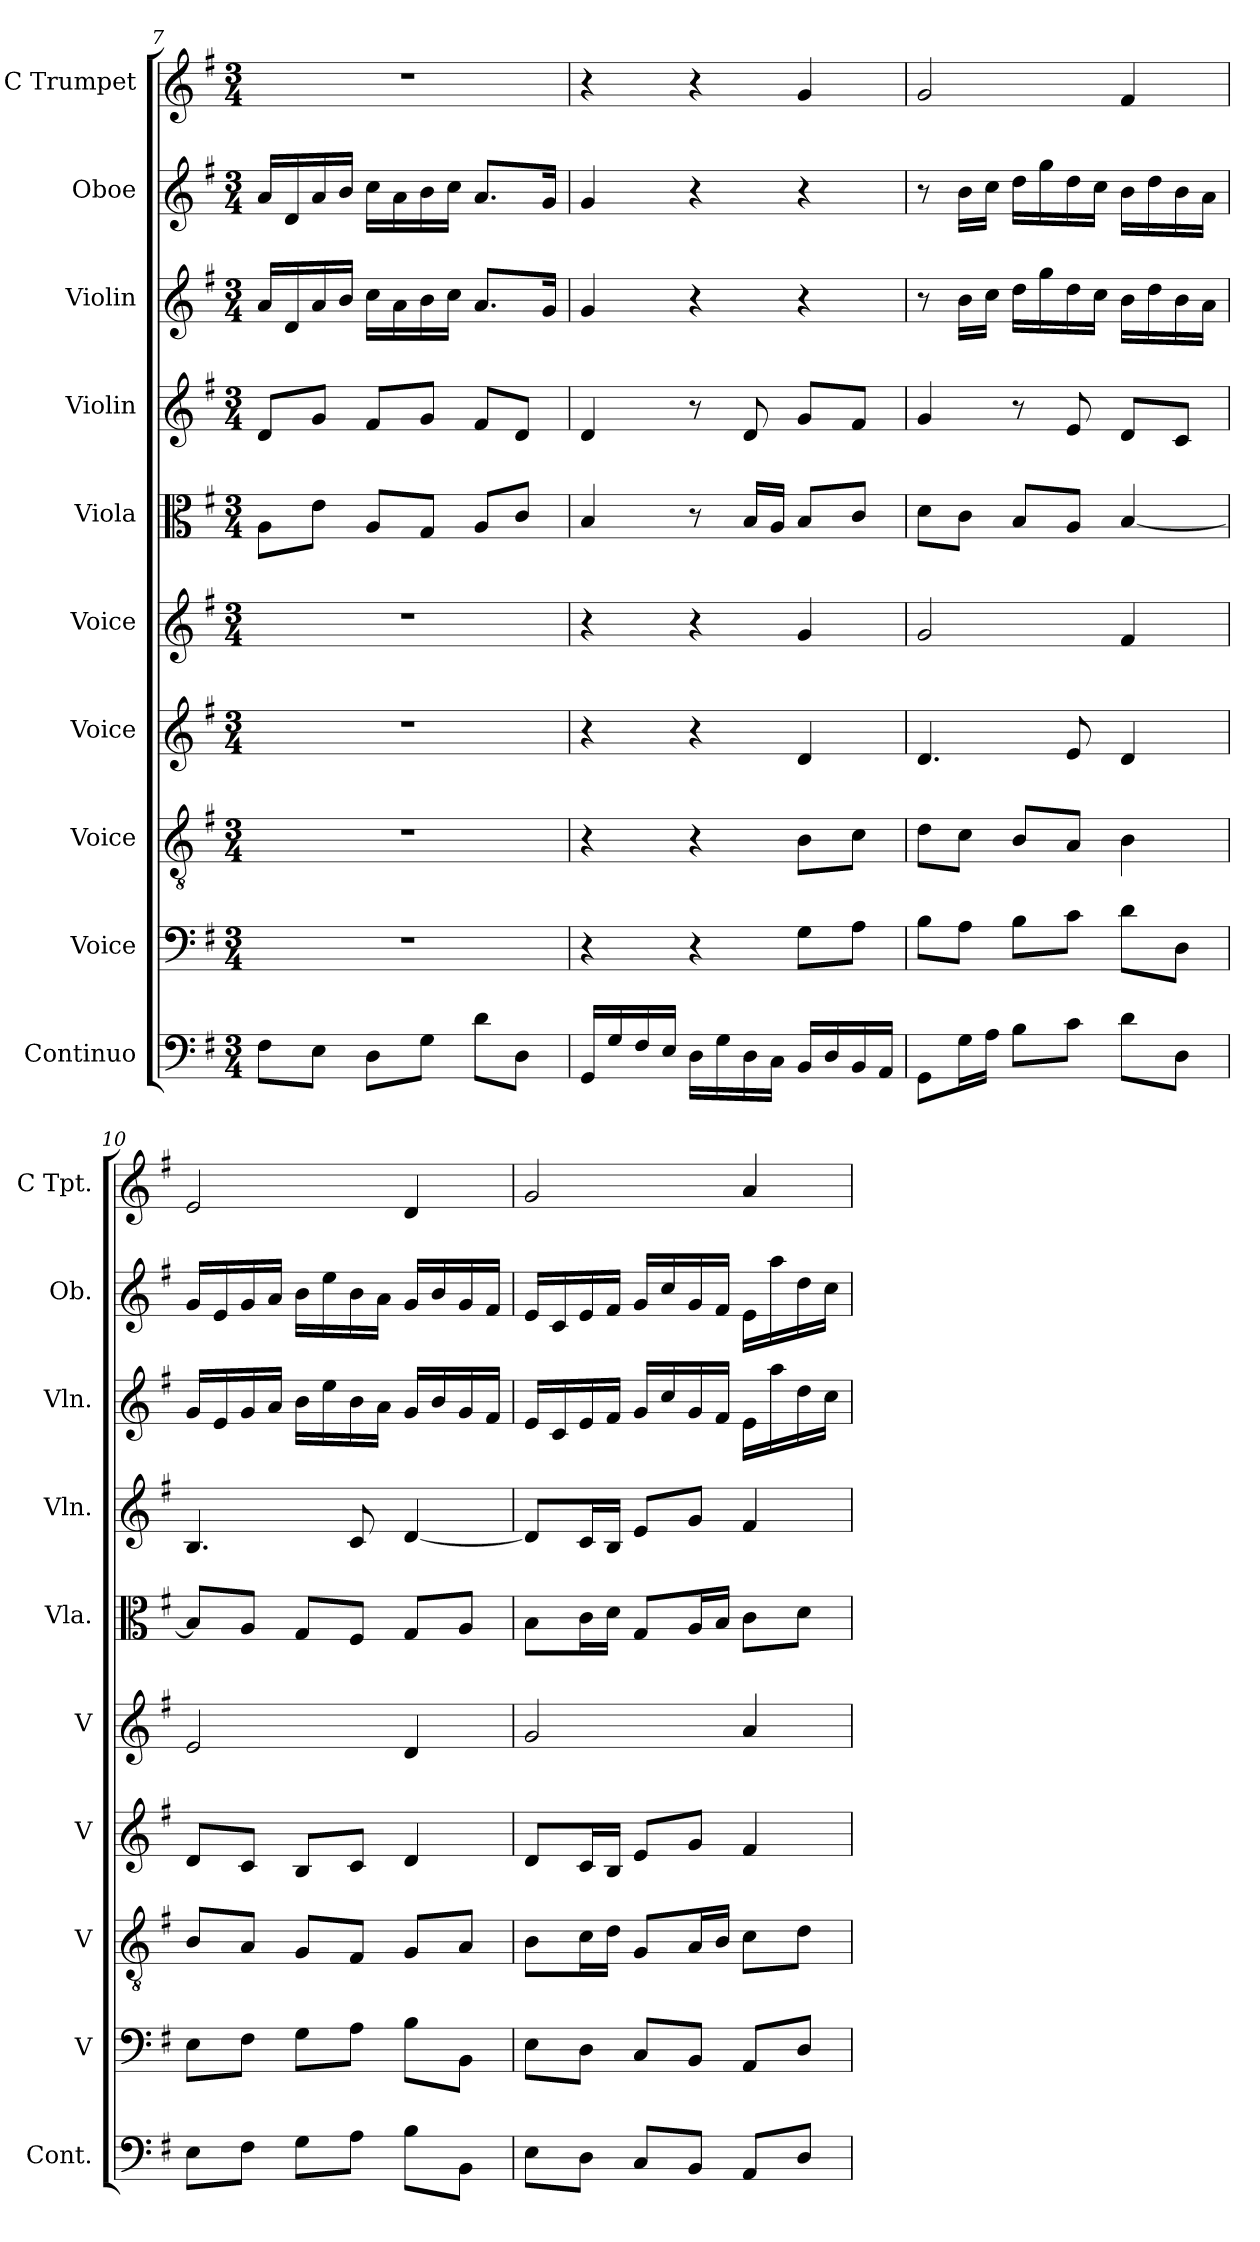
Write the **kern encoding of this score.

**kern	**kern	**kern	**kern	**kern	**kern	**kern	**kern	**kern	**kern
*part10	*part9	*part8	*part7	*part6	*part5	*part4	*part3	*part2	*part1
*staff10	*staff9	*staff8	*staff7	*staff6	*staff5	*staff4	*staff3	*staff2	*staff1
*I"Continuo	*I"Voice	*I"Voice	*I"Voice	*I"Voice	*I"Viola	*I"Violin	*I"Violin	*I"Oboe	*I"C Trumpet
*I'Cont.	*I'V	*I'V	*I'V	*I'V	*I'Vla.	*I'Vln.	*I'Vln.	*I'Ob.	*I'C Tpt.
*clefF4	*clefF4	*clefGv2	*clefG2	*clefG2	*clefC3	*clefG2	*clefG2	*clefG2	*clefG2
*k[f#]	*k[f#]	*k[f#]	*k[f#]	*k[f#]	*k[f#]	*k[f#]	*k[f#]	*k[f#]	*k[f#]
*M3/4	*M3/4	*M3/4	*M3/4	*M3/4	*M3/4	*M3/4	*M3/4	*M3/4	*M3/4
=7	=7	=7	=7	=7	=7	=7	=7	=7	=7
8F#L	2.r	2.r	2.r	2.r	8AL	8dL	16aLL	16aLL	2.r
.	.	.	.	.	.	.	16d	16d	.
8EJ	.	.	.	.	8eJ	8gJ	16a	16a	.
.	.	.	.	.	.	.	16bJJ	16bJJ	.
8DL	.	.	.	.	8AL	8f#L	16ccLL	16ccLL	.
.	.	.	.	.	.	.	16a	16a	.
8GJ	.	.	.	.	8GJ	8gJ	16b	16b	.
.	.	.	.	.	.	.	16ccJJ	16ccJJ	.
8dL	.	.	.	.	8AL	8f#L	8.aL	8.aL	.
8DJ	.	.	.	.	8cJ	8dJ	.	.	.
.	.	.	.	.	.	.	16gJk	16gJk	.
=8	=8	=8	=8	=8	=8	=8	=8	=8	=8
16GGLL	4r	4r	4r	4r	4B	4d	4g	4g	4r
16G	.	.	.	.	.	.	.	.	.
16F#	.	.	.	.	.	.	.	.	.
16EJJ	.	.	.	.	.	.	.	.	.
16DLL	4r	4r	4r	4r	8r	8r	4r	4r	4r
16G	.	.	.	.	.	.	.	.	.
16D	.	.	.	.	16BLL	8d	.	.	.
16CJJ	.	.	.	.	16AJJ	.	.	.	.
16BBLL	8GL	8BL	4d	4g	8BL	8gL	4r	4r	4g
16D	.	.	.	.	.	.	.	.	.
16BB	8AJ	8cJ	.	.	8cJ	8f#J	.	.	.
16AAJJ	.	.	.	.	.	.	.	.	.
=9	=9	=9	=9	=9	=9	=9	=9	=9	=9
8GGL	8BL	8dL	4.d	2g	8dL	4g	8r	8r	2g
16GL	8AJ	8cJ	.	.	8cJ	.	16bLL	16bLL	.
16AJJ	.	.	.	.	.	.	16ccJJ	16ccJJ	.
8BL	8BL	8BL	.	.	8BL	8r	16ddLL	16ddLL	.
.	.	.	.	.	.	.	16gg	16gg	.
8cJ	8cJ	8AJ	8e	.	8AJ	8e	16dd	16dd	.
.	.	.	.	.	.	.	16ccJJ	16ccJJ	.
8dL	8dL	4B	4d	4f#	[4B	8dL	16bLL	16bLL	4f#
.	.	.	.	.	.	.	16dd	16dd	.
8DJ	8DJ	.	.	.	.	8cJ	16b	16b	.
.	.	.	.	.	.	.	16aJJ	16aJJ	.
=10	=10	=10	=10	=10	=10	=10	=10	=10	=10
8EL	8EL	8BL	8dL	2e	8BL]	4.B	16gLL	16gLL	2e
.	.	.	.	.	.	.	16e	16e	.
8F#J	8F#J	8AJ	8cJ	.	8AJ	.	16g	16g	.
.	.	.	.	.	.	.	16aJJ	16aJJ	.
8GL	8GL	8GL	8BL	.	8GL	.	16bLL	16bLL	.
.	.	.	.	.	.	.	16ee	16ee	.
8AJ	8AJ	8F#J	8cJ	.	8F#J	8c	16b	16b	.
.	.	.	.	.	.	.	16aJJ	16aJJ	.
8BL	8BL	8GL	4d	4d	8GL	[4d	16gLL	16gLL	4d
.	.	.	.	.	.	.	16b	16b	.
8BBJ	8BBJ	8AJ	.	.	8AJ	.	16g	16g	.
.	.	.	.	.	.	.	16f#JJ	16f#JJ	.
=11	=11	=11	=11	=11	=11	=11	=11	=11	=11
8EL	8EL	8BL	8dL	2g	8BL	8dL]	16eLL	16eLL	2g
.	.	.	.	.	.	.	16c	16c	.
8DJ	8DJ	16cL	16cL	.	16cL	16cL	16e	16e	.
.	.	16dJJ	16BJJ	.	16dJJ	16BJJ	16f#JJ	16f#JJ	.
8CL	8CL	8GL	8eL	.	8GL	8eL	16gLL	16gLL	.
.	.	.	.	.	.	.	16cc	16cc	.
8BBJ	8BBJ	16AL	8gJ	.	16AL	8gJ	16g	16g	.
.	.	16BJJ	.	.	16BJJ	.	16f#JJ	16f#JJ	.
8AAL	8AAL	8cL	4f#	4a	8cL	4f#	16eLL	16eLL	4a
.	.	.	.	.	.	.	16aa	16aa	.
8DJ	8DJ	8dJ	.	.	8dJ	.	16dd	16dd	.
.	.	.	.	.	.	.	16ccJJ	16ccJJ	.
=	=	=	=	=	=	=	=	=	=
*-	*-	*-	*-	*-	*-	*-	*-	*-	*-
